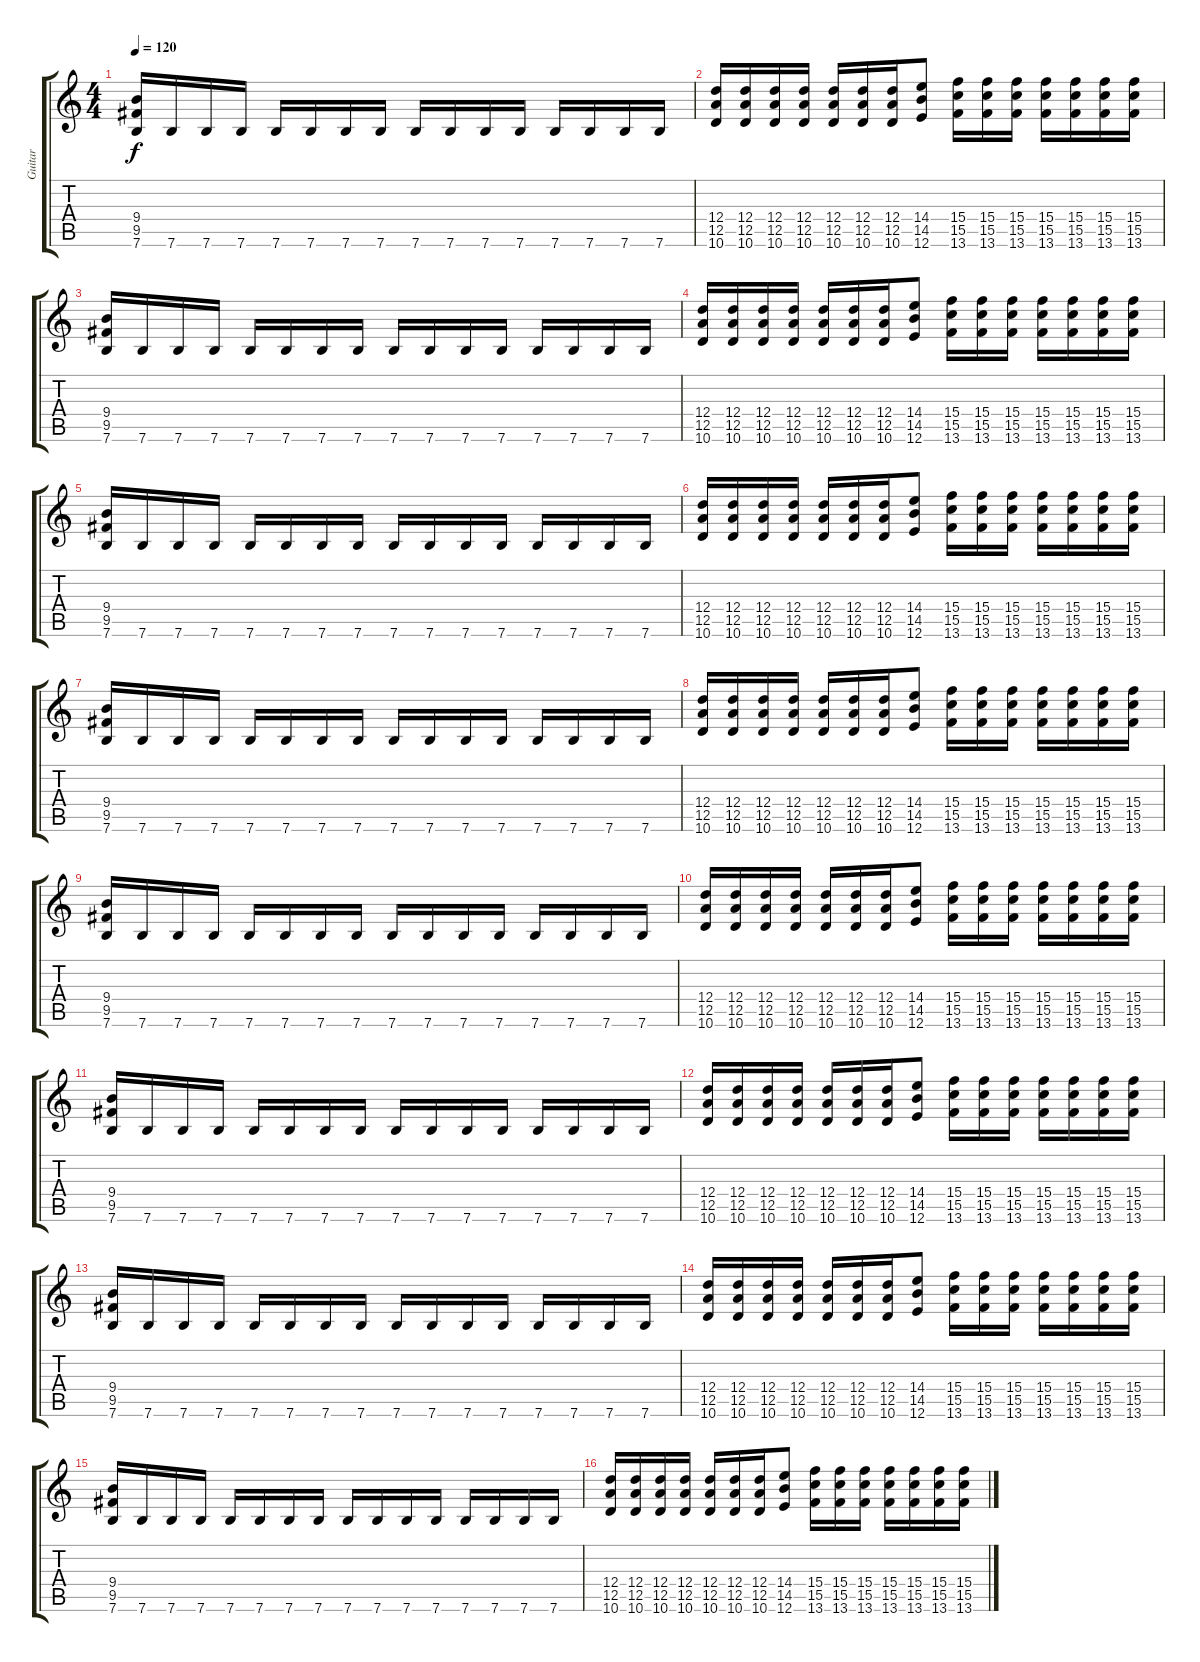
\track ("Guitar" "Guitar") {instrument distortionguitar}
\staff {score tabs}
\tuning (E4 B3 G3 D3 A2 E2) {hide}
\ts (4 4)
\tempo 120
\clef g2
\ks c
(9.4 9.5 7.6).16{dy f} 7.6.16 7.6.16 7.6.16 7.6.16 7.6.16 7.6.16 7.6.16 7.6.16 7.6.16 7.6.16 7.6.16 7.6.16 7.6.16 7.6.16 7.6.16 |
(12.4 12.5 10.6).16 (12.4 12.5 10.6).16 (12.4 12.5 10.6).16 (12.4 12.5 10.6).16 (12.4 12.5 10.6).16 (12.4 12.5 10.6).16 (12.4 12.5 10.6).16 (14.4 14.5 12.6).8 (15.4 15.5 13.6).16 (15.4 15.5 13.6).16 (15.4 15.5 13.6).16 (15.4 15.5 13.6).16 (15.4 15.5 13.6).16 (15.4 15.5 13.6).16 (15.4 15.5 13.6).16 |
(9.4 9.5 7.6).16 7.6.16 7.6.16 7.6.16 7.6.16 7.6.16 7.6.16 7.6.16 7.6.16 7.6.16 7.6.16 7.6.16 7.6.16 7.6.16 7.6.16 7.6.16 |
(12.4 12.5 10.6).16 (12.4 12.5 10.6).16 (12.4 12.5 10.6).16 (12.4 12.5 10.6).16 (12.4 12.5 10.6).16 (12.4 12.5 10.6).16 (12.4 12.5 10.6).16 (14.4 14.5 12.6).8 (15.4 15.5 13.6).16 (15.4 15.5 13.6).16 (15.4 15.5 13.6).16 (15.4 15.5 13.6).16 (15.4 15.5 13.6).16 (15.4 15.5 13.6).16 (15.4 15.5 13.6).16 |
(9.4 9.5 7.6).16 7.6.16 7.6.16 7.6.16 7.6.16 7.6.16 7.6.16 7.6.16 7.6.16 7.6.16 7.6.16 7.6.16 7.6.16 7.6.16 7.6.16 7.6.16 |
(12.4 12.5 10.6).16 (12.4 12.5 10.6).16 (12.4 12.5 10.6).16 (12.4 12.5 10.6).16 (12.4 12.5 10.6).16 (12.4 12.5 10.6).16 (12.4 12.5 10.6).16 (14.4 14.5 12.6).8 (15.4 15.5 13.6).16 (15.4 15.5 13.6).16 (15.4 15.5 13.6).16 (15.4 15.5 13.6).16 (15.4 15.5 13.6).16 (15.4 15.5 13.6).16 (15.4 15.5 13.6).16 |
(9.4 9.5 7.6).16 7.6.16 7.6.16 7.6.16 7.6.16 7.6.16 7.6.16 7.6.16 7.6.16 7.6.16 7.6.16 7.6.16 7.6.16 7.6.16 7.6.16 7.6.16 |
(12.4 12.5 10.6).16 (12.4 12.5 10.6).16 (12.4 12.5 10.6).16 (12.4 12.5 10.6).16 (12.4 12.5 10.6).16 (12.4 12.5 10.6).16 (12.4 12.5 10.6).16 (14.4 14.5 12.6).8 (15.4 15.5 13.6).16 (15.4 15.5 13.6).16 (15.4 15.5 13.6).16 (15.4 15.5 13.6).16 (15.4 15.5 13.6).16 (15.4 15.5 13.6).16 (15.4 15.5 13.6).16 |
(9.4 9.5 7.6).16 7.6.16 7.6.16 7.6.16 7.6.16 7.6.16 7.6.16 7.6.16 7.6.16 7.6.16 7.6.16 7.6.16 7.6.16 7.6.16 7.6.16 7.6.16 |
(12.4 12.5 10.6).16 (12.4 12.5 10.6).16 (12.4 12.5 10.6).16 (12.4 12.5 10.6).16 (12.4 12.5 10.6).16 (12.4 12.5 10.6).16 (12.4 12.5 10.6).16 (14.4 14.5 12.6).8 (15.4 15.5 13.6).16 (15.4 15.5 13.6).16 (15.4 15.5 13.6).16 (15.4 15.5 13.6).16 (15.4 15.5 13.6).16 (15.4 15.5 13.6).16 (15.4 15.5 13.6).16 |
(9.4 9.5 7.6).16 7.6.16 7.6.16 7.6.16 7.6.16 7.6.16 7.6.16 7.6.16 7.6.16 7.6.16 7.6.16 7.6.16 7.6.16 7.6.16 7.6.16 7.6.16 |
(12.4 12.5 10.6).16 (12.4 12.5 10.6).16 (12.4 12.5 10.6).16 (12.4 12.5 10.6).16 (12.4 12.5 10.6).16 (12.4 12.5 10.6).16 (12.4 12.5 10.6).16 (14.4 14.5 12.6).8 (15.4 15.5 13.6).16 (15.4 15.5 13.6).16 (15.4 15.5 13.6).16 (15.4 15.5 13.6).16 (15.4 15.5 13.6).16 (15.4 15.5 13.6).16 (15.4 15.5 13.6).16 |
(9.4 9.5 7.6).16 7.6.16 7.6.16 7.6.16 7.6.16 7.6.16 7.6.16 7.6.16 7.6.16 7.6.16 7.6.16 7.6.16 7.6.16 7.6.16 7.6.16 7.6.16 |
(12.4 12.5 10.6).16 (12.4 12.5 10.6).16 (12.4 12.5 10.6).16 (12.4 12.5 10.6).16 (12.4 12.5 10.6).16 (12.4 12.5 10.6).16 (12.4 12.5 10.6).16 (14.4 14.5 12.6).8 (15.4 15.5 13.6).16 (15.4 15.5 13.6).16 (15.4 15.5 13.6).16 (15.4 15.5 13.6).16 (15.4 15.5 13.6).16 (15.4 15.5 13.6).16 (15.4 15.5 13.6).16 |
(9.4 9.5 7.6).16 7.6.16 7.6.16 7.6.16 7.6.16 7.6.16 7.6.16 7.6.16 7.6.16 7.6.16 7.6.16 7.6.16 7.6.16 7.6.16 7.6.16 7.6.16 |
(12.4 12.5 10.6).16 (12.4 12.5 10.6).16 (12.4 12.5 10.6).16 (12.4 12.5 10.6).16 (12.4 12.5 10.6).16 (12.4 12.5 10.6).16 (12.4 12.5 10.6).16 (14.4 14.5 12.6).8 (15.4 15.5 13.6).16 (15.4 15.5 13.6).16 (15.4 15.5 13.6).16 (15.4 15.5 13.6).16 (15.4 15.5 13.6).16 (15.4 15.5 13.6).16 (15.4 15.5 13.6).16
